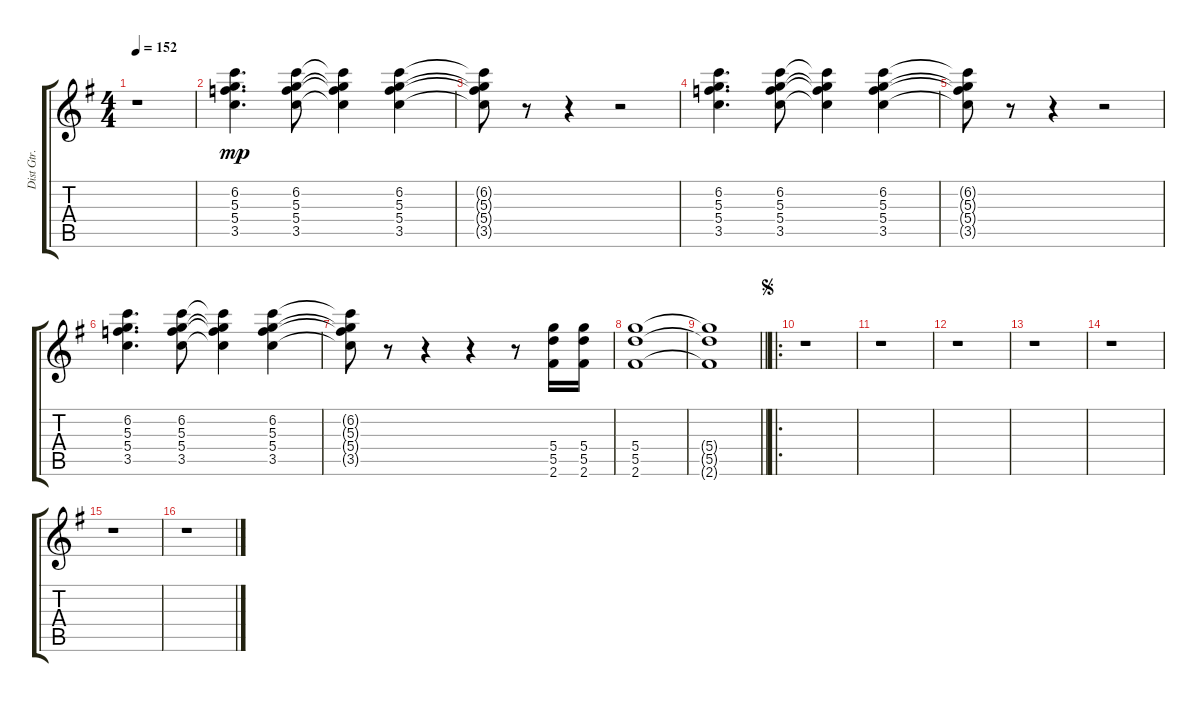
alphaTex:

\track ("Dist Gtr." "Dist Gtr.") {instrument distortionguitar}
\staff {score tabs}
\tuning (E4 B3 G4 D4 A3 E3) {hide}
\ts (4 4)
\tempo 152
\clef g2
\ks g
r.1{dy mp instrument distortionguitar} |
(6.2 5.3 5.4 3.5).4{d} (6.2 5.3 5.4 3.5).8 (6.2{t} 5.3{t} 5.4{t} 3.5{t}).4 (6.2 5.3 5.4 3.5).4 |
(6.2{t} 5.3{t} 5.4{t} 3.5{t}).8 r.8 r.4 r.2 |
(6.2 5.3 5.4 3.5).4{d} (6.2 5.3 5.4 3.5).8 (6.2{t} 5.3{t} 5.4{t} 3.5{t}).4 (6.2 5.3 5.4 3.5).4 |
(6.2{t} 5.3{t} 5.4{t} 3.5{t}).8 r.8 r.4 r.2 |
(6.2 5.3 5.4 3.5).4{d} (6.2 5.3 5.4 3.5).8 (6.2{t} 5.3{t} 5.4{t} 3.5{t}).4 (6.2 5.3 5.4 3.5).4 |
(6.2{t} 5.3{t} 5.4{t} 3.5{t}).8 r.8 r.4 r.4 r.8 (5.4 5.5 2.6).16 (5.4 5.5 2.6).16 |
(5.4 5.5 2.6).1 |
\barLineRight lightlight
(5.4{t} 5.5{t} 2.6{t}).1 |
\ro
\jump segno
r.1 |
r.1 |
r.1 |
r.1 |
r.1 |
r.1 |
r.1
